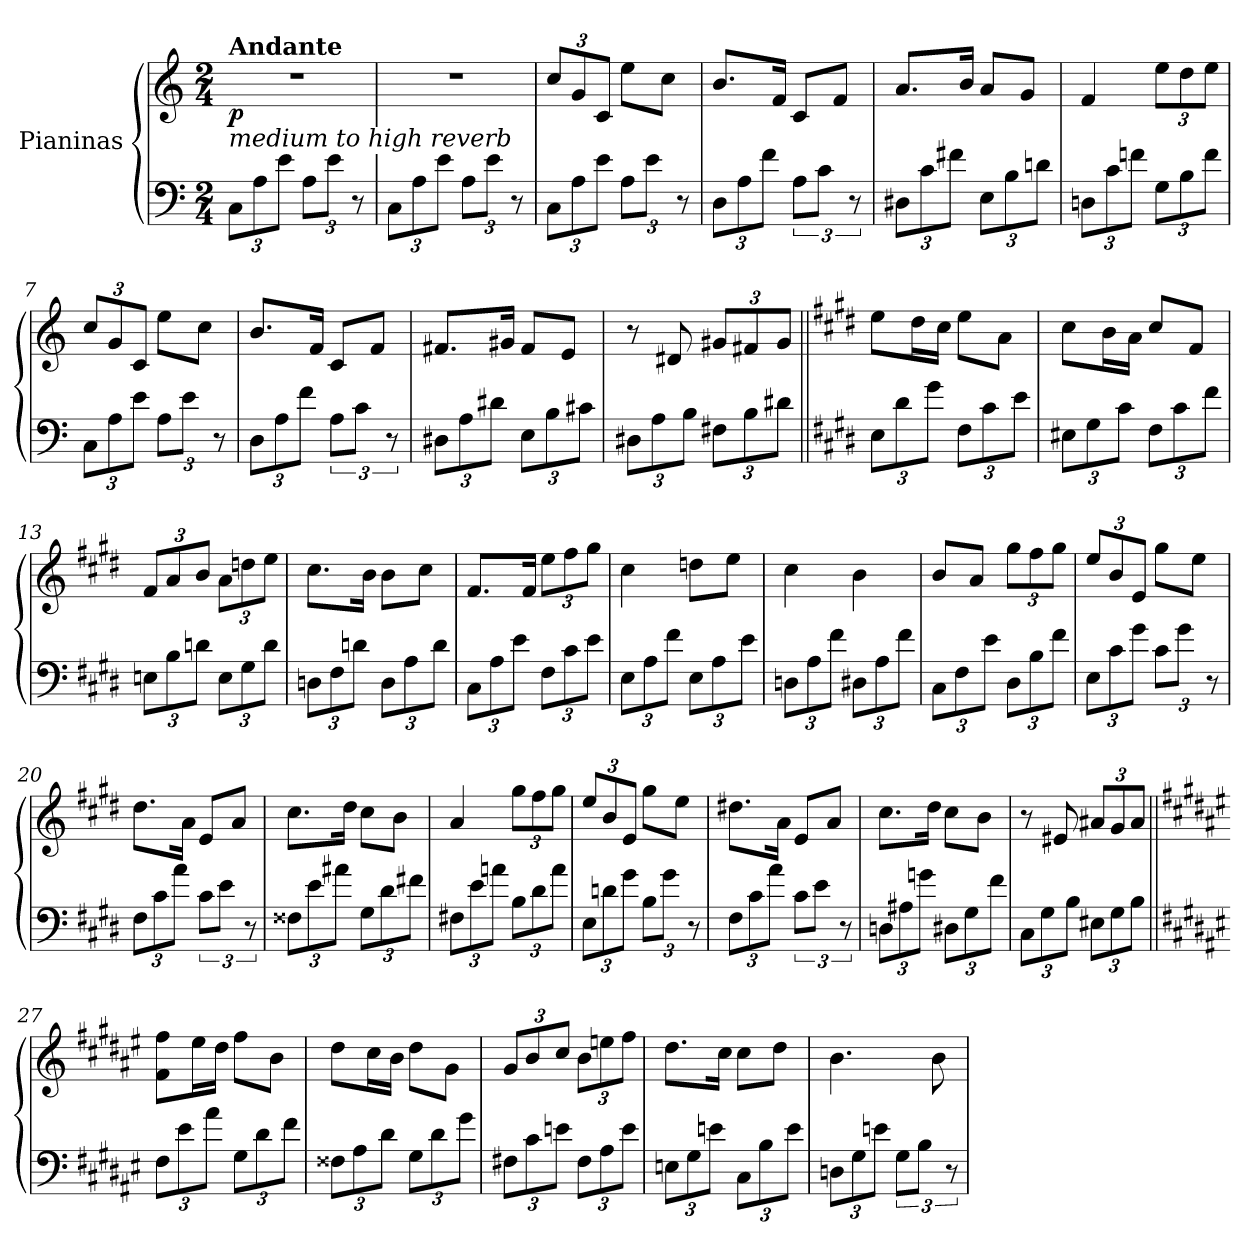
**kern	**kern	**dynam
*part1	*part1	*part1
*staff2	*staff1	*staff1/2
*I"Pianinas	*	*
*clefF4	*clefG2	*
*k[]	*k[]	*
*M2/4	*M2/4	*
*MM81	*MM81	*
*Xbrackettup	*	*
=1	=1	=1
!	!LO:TX:a:B:t=Andante	!
!LO:TX:a:i:t=medium to high reverb	!	!
!	!	!LO:DY:b
12C\L	2r	p
12A\	.	.
12e\J	.	.
12A\L	.	.
12e\J	.	.
12r	.	.
=2	=2	=2
12C\L	2r	.
12A\	.	.
12e\J	.	.
12A\L	.	.
12e\J	.	.
12r	.	.
=3	=3	=3
*	*Xbrackettup	*
12C\L	12cc/L	.
12A\	12g/	.
12e\J	12c/J	.
12A\L	8ee\L	.
12e\J	.	.
.	8cc\J	.
12r	.	.
=4	=4	=4
12D\L	8.b/L	.
12A\	.	.
12f\J	.	.
.	16f/Jk	.
*brackettup	*	*
12A\L	8c/L	.
12c\J	.	.
.	8f/J	.
12r	.	.
=5	=5	=5
*Xbrackettup	*	*
12D#X\L	8.a/L	.
12c\	.	.
12f#X\J	.	.
.	16b/Jk	.
12E\L	8a/L	.
12B\	.	.
.	8g/J	.
12dn\J	.	.
=6	=6	=6
12Dn\L	4f/	.
12c\	.	.
12fn\J	.	.
12G\L	12ee\L	.
12B\	12dd\	.
12f\J	12ee\J	.
!!LO:LB:g=z
=7	=7	=7
12C\L	12cc/L	.
12A\	12g/	.
12e\J	12c/J	.
12A\L	8ee\L	.
12e\J	.	.
.	8cc\J	.
12r	.	.
=8	=8	=8
12D\L	8.b/L	.
12A\	.	.
12f\J	.	.
.	16f/Jk	.
*brackettup	*	*
12A\L	8c/L	.
12c\J	.	.
.	8f/J	.
12r	.	.
=9	=9	=9
*Xbrackettup	*	*
12D#X\L	8.f#X/L	.
12A\	.	.
12d#X\J	.	.
.	16g#X/Jk	.
12E\L	8f#/L	.
12B\	.	.
.	8e/J	.
12c#X\J	.	.
=10	=10	=10
12D#X\L	8r	.
12A\	.	.
.	8d#X/	.
12B\J	.	.
12F#X\L	12g#X/L	.
12B\	12f#X/	.
12d#X\J	12g#/J	.
=11||	=11||	=11||
*k[f#c#g#d#]	*k[f#c#g#d#]	*
12E\L	8ee\L	.
12d#\	.	.
.	16dd#\L	.
12g#\J	.	.
.	16cc#\JJ	.
12F#\L	8ee\L	.
12c#\	.	.
.	8a\J	.
12e\J	.	.
!!LO:LB:g=z
=12	=12	=12
12E#X\L	8cc#\L	.
12G#\	.	.
.	16b\L	.
12c#\J	.	.
.	16a\JJ	.
12F#\L	8cc#/L	.
12c#\	.	.
.	8f#/J	.
12f#\J	.	.
=13	=13	=13
12En\L	12f#/L	.
12B\	12a/	.
12dn\J	12b/J	.
12E\L	12a\L	.
12G#\	12ddn\	.
12d\J	12ee\J	.
=14	=14	=14
12Dn\L	8.cc#\L	.
12F#\	.	.
12dn\J	.	.
.	16b\Jk	.
12D\L	8b\L	.
12A\	.	.
.	8cc#\J	.
12d\J	.	.
=15	=15	=15
12C#\L	8.f#/L	.
12A\	.	.
12e\J	.	.
.	16f#/Jk	.
12F#\L	12ee\L	.
12c#\	12ff#\	.
12e\J	12gg#\J	.
=16	=16	=16
12E\L	4cc#\	.
12A\	.	.
12f#\J	.	.
12E\L	8ddn\L	.
12A\	.	.
.	8ee\J	.
12e\J	.	.
!!LO:LB:g=z
=17	=17	=17
12Dn\L	4cc#\	.
12A\	.	.
12f#\J	.	.
12D#X\L	4b\	.
12A\	.	.
12f#\J	.	.
=18	=18	=18
12C#\L	8b/L	.
12F#\	.	.
.	8a/J	.
12e\J	.	.
12D#\L	12gg#\L	.
12B\	12ff#\	.
12f#\J	12gg#\J	.
=19	=19	=19
12E\L	12ee/L	.
12c#\	12b/	.
12g#\J	12e/J	.
12c#\L	8gg#\L	.
12g#\J	.	.
.	8ee\J	.
12r	.	.
=20	=20	=20
12F#\L	8.dd#\L	.
12c#\	.	.
12a\J	.	.
.	16a\Jk	.
*brackettup	*	*
12c#\L	8e/L	.
12e\J	.	.
.	8a/J	.
12r	.	.
=21	=21	=21
*Xbrackettup	*	*
12F##X\L	8.cc#\L	.
12e\	.	.
12a#X\J	.	.
.	16dd#\Jk	.
12G#\L	8cc#\L	.
12d#\	.	.
.	8b\J	.
12f#X\J	.	.
!!LO:LB:g=z
=22	=22	=22
12F#X\L	4a/	.
12e\	.	.
12an\J	.	.
12B\L	12gg#\L	.
12d#\	12ff#\	.
12a\J	12gg#\J	.
=23	=23	=23
12E\L	12ee/L	.
12dn\	12b/	.
12g#\J	12e/J	.
12B\L	8gg#\L	.
12g#\J	.	.
.	8ee\J	.
12r	.	.
=24	=24	=24
12F#\L	8.dd#X\L	.
12c#\	.	.
12a\J	.	.
.	16a\Jk	.
*brackettup	*	*
12c#\L	8e/L	.
12e\J	.	.
.	8a/J	.
12r	.	.
=25	=25	=25
*Xbrackettup	*	*
12Dn\L	8.cc#\L	.
12A#X\	.	.
12gn\J	.	.
.	16dd#\Jk	.
12D#X\L	8cc#\L	.
12G#\	.	.
.	8b\J	.
12f#\J	.	.
!!LO:PB:g=z
=26	=26	=26
12C#\L	8r	.
12G#\	.	.
.	8e#X/	.
12B\J	.	.
12E#X\L	12a#X/L	.
12G#\	12g#/	.
12B\J	12a#/J	.
=27||	=27||	=27||
*k[f#c#g#d#a#e#]	*k[f#c#g#d#a#e#]	*
12F#\L	8f#\ 8ff#\L	.
12e#\	.	.
.	16ee#\L	.
12a#\J	.	.
.	16dd#\JJ	.
12G#\L	8ff#\L	.
12d#\	.	.
.	8b\J	.
12f#\J	.	.
=28	=28	=28
12F##X\L	8dd#\L	.
12A#\	.	.
.	16cc#\L	.
12d#\J	.	.
.	16b\JJ	.
12G#\L	8dd#\L	.
12d#\	.	.
.	8g#\J	.
12g#\J	.	.
=29	=29	=29
12F#X\L	12g#/L	.
12c#\	12b/	.
12en\J	12cc#/J	.
12F#\L	12b\L	.
12A#\	12een\	.
12e\J	12ff#\J	.
=30	=30	=30
12En\L	8.dd#\L	.
12G#\	.	.
12en\J	.	.
.	16cc#\Jk	.
12C#\L	8cc#\L	.
12B\	.	.
.	8dd#\J	.
12e\J	.	.
!!LO:LB:g=z
=31	=31	=31
12Dn\L	4.b\	.
12G#\	.	.
12en\J	.	.
*brackettup	*	*
12G#\L	.	.
12B\J	.	.
.	8b\	.
12r	.	.
=	=	=
*-	*-	*-
